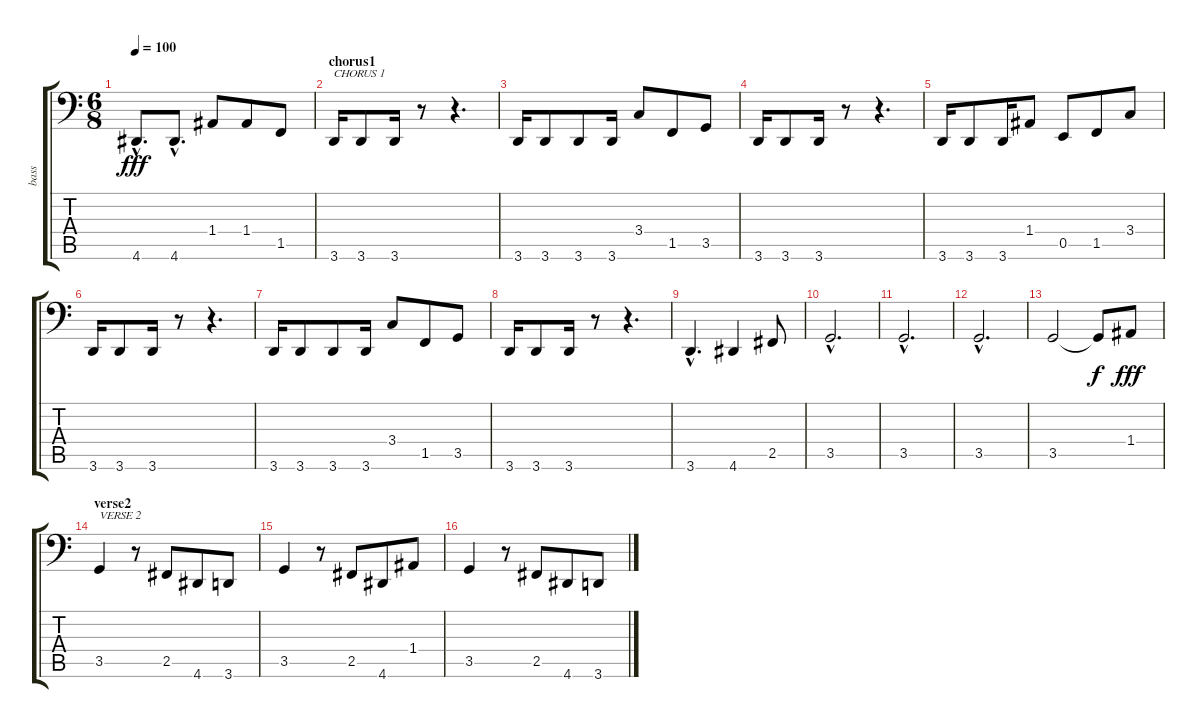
\track ("bass" "bass") {instrument electricbassfinger}
\staff {score tabs}
\tuning (C3 G2 D2 A1 E1 B0) {hide}
\ts (6 8)
\tempo 100
\clef f4
\ks c
4.6{hac}.8{d dy fff} 4.6{hac}.8{d} 1.4.8 1.4.8 1.5.8 |
\section ("" "chorus1")
3.6.16{txt "CHORUS 1"} 3.6.8 3.6.16 r.8 r.4{d} |
3.6.16 3.6.8 3.6.8 3.6.16 3.4.8 1.5.8 3.5.8 |
3.6.16 3.6.8 3.6.16 r.8 r.4{d} |
3.6.16 3.6.8 3.6.16 1.4.8 0.5.8 1.5.8 3.4.8 |
3.6.16 3.6.8 3.6.16 r.8 r.4{d} |
3.6.16 3.6.8 3.6.8 3.6.16 3.4.8 1.5.8 3.5.8 |
3.6.16 3.6.8 3.6.16 r.8 r.4{d} |
3.6{hac}.4{d} 4.6.4 2.5.8 |
3.5{hac}.2{d} |
3.5{hac}.2{d} |
3.5{hac}.2{d} |
3.5.2 3.5{t}.8{dy f} 1.4.8{dy fff} |
\section ("" "verse2")
3.5.4{txt "VERSE 2"} r.8 2.5.8 4.6.8 3.6.8 |
3.5.4 r.8 2.5.8 4.6.8 1.4.8 |
3.5.4 r.8 2.5.8 4.6.8 3.6.8
